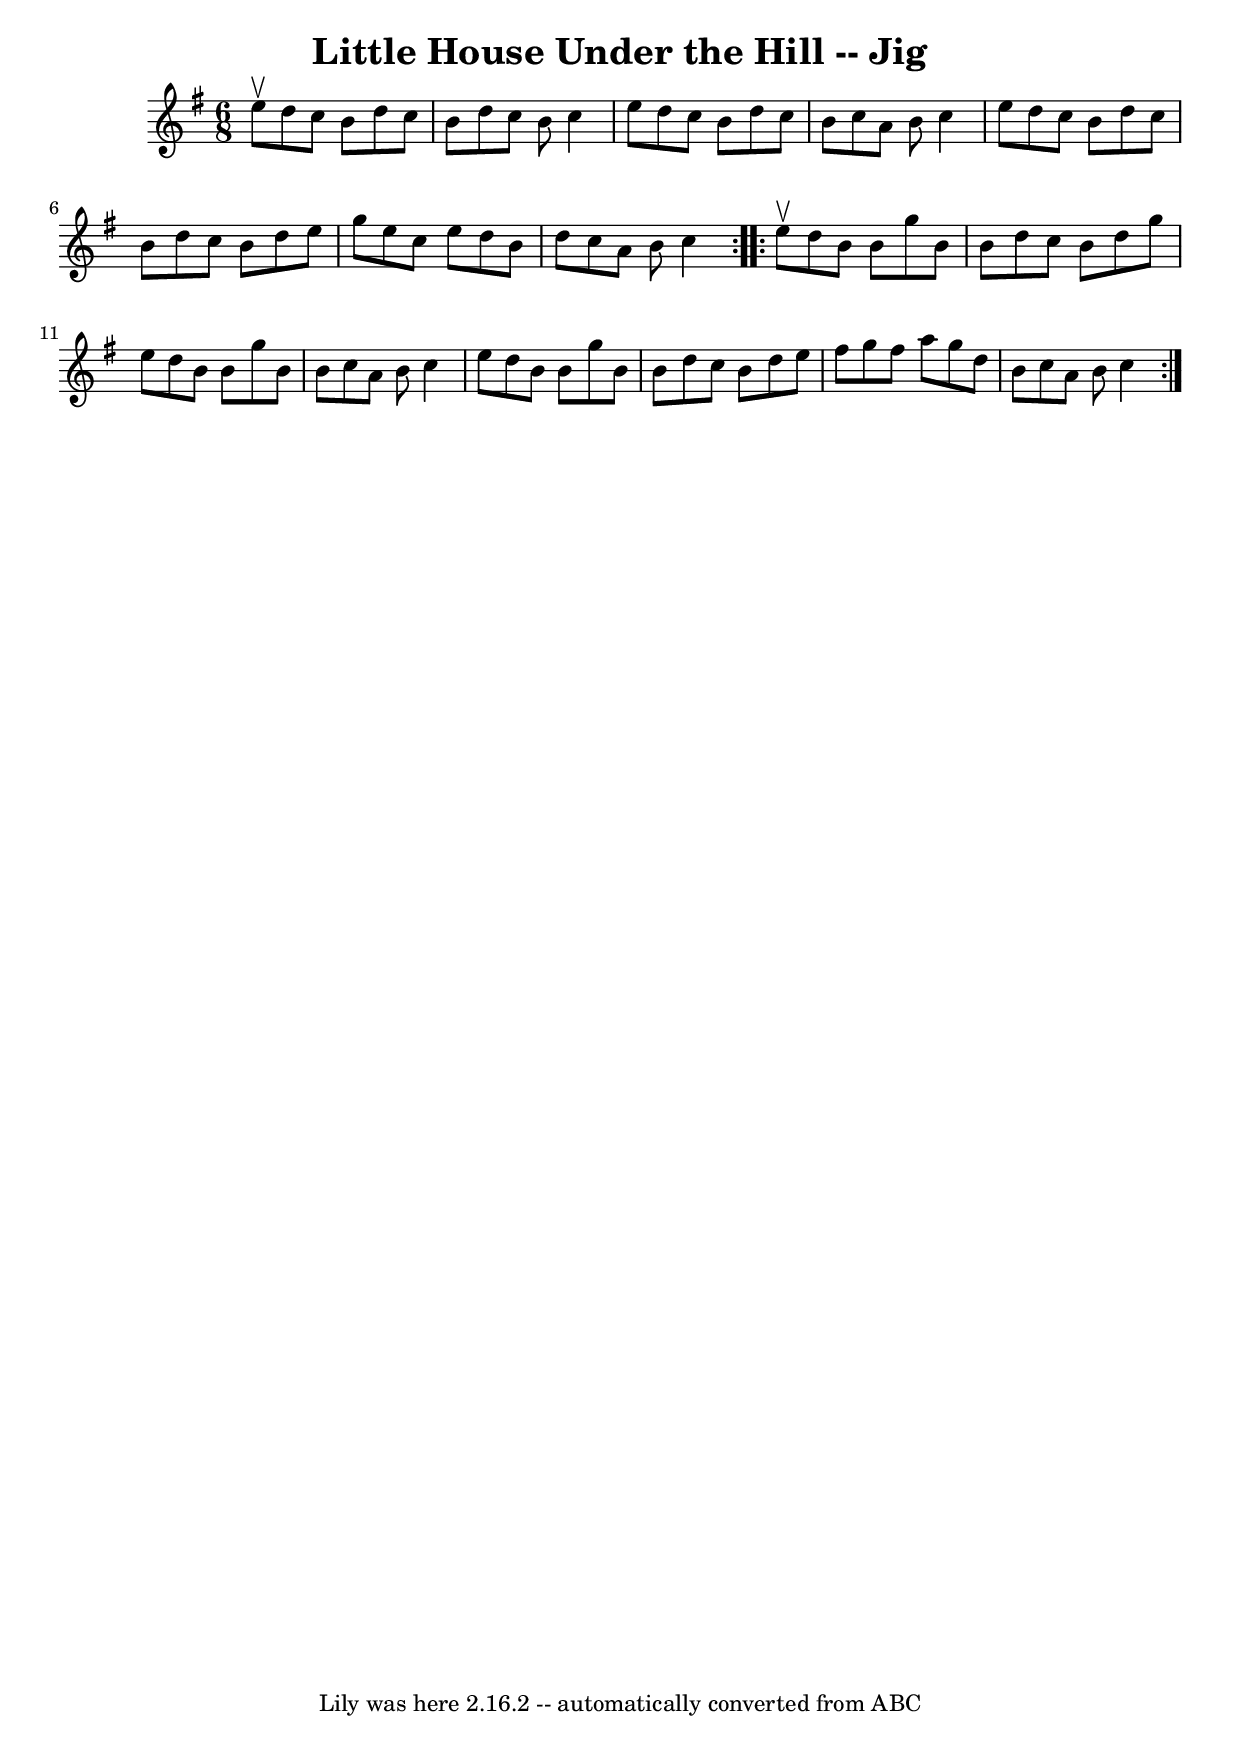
\version "2.16.2"
\include "Mammoth.ily"
\header {
	%% book = "Ryan's Mammoth Collection"
	crossRefNumber = "1"
	footnotes = "\\\\87 447"
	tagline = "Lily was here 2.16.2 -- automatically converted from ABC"
	title = "Little House Under the Hill -- Jig"
}
voicedefault =  {


\repeat volta 2 {
\time 6/8 
\key g \major e''8^\upbow |
 d''8 c''8 b'8 d''8 
 c''8 b'8    |
 d''8 c''8 b'8 c''4 e''8    |
   
d''8 c''8 b'8 d''8 c''8 b'8    |
 c''8 a'8 b'8    
c''4 e''8    |
 d''8 c''8 b'8 d''8 c''8 b'8    
|
 d''8 c''8 b'8 d''8 e''8 g''8    |
 e''8    
c''8 e''8 d''8 b'8 d''8    |
 c''8 a'8 b'8 c''4  } 
    \repeat volta 2 { e''8^\upbow |
 d''8 b'8 b'8 g''8    
b'8 b'8    |
 d''8 c''8 b'8 d''8 g''8 e''8    
|
 d''8 b'8 b'8 g''8 b'8 b'8    |
 c''8 a'8   
 b'8 c''4 e''8    |
 d''8 b'8 b'8 g''8 b'8 b'8   
 |
 d''8 c''8 b'8 d''8 e''8 fis''8    |
 g''8    
fis''8 a''8 g''8 d''8 b'8    |
 c''8 a'8 b'8 c''4  
}   
}

\score{
    <<

	\context Staff="default"
	{
	    \voicedefault 
	}

    >>
	\layout {
	}
	\midi {}
}
